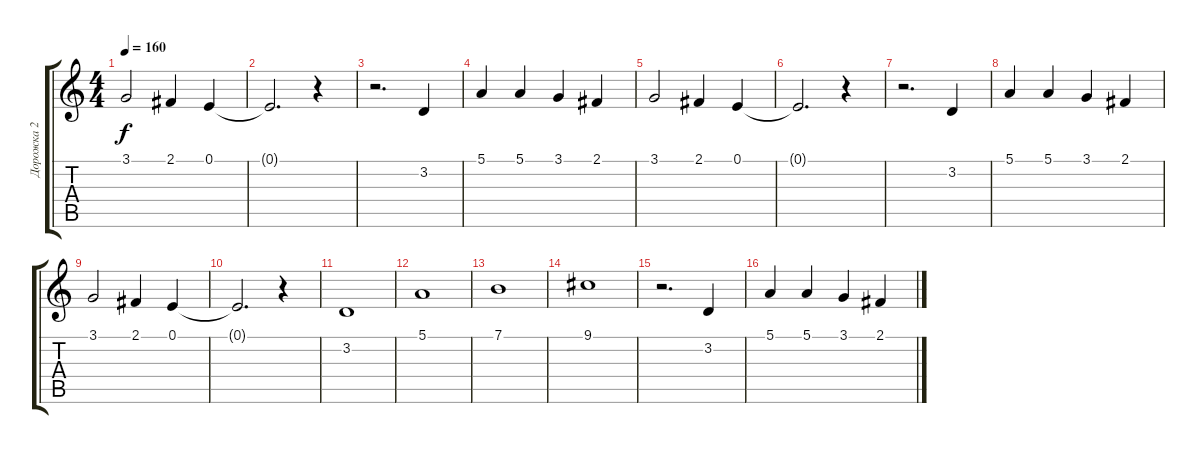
\track ("Дорожка 2" "Дорожка 2") {instrument lead6voice}
\staff {score tabs}
\tuning (E4 B3 G3 D3 A2 E2) {hide}
\ts (4 4)
\tempo 160
\clef g2
\ks c
3.1.2{dy f} 2.1.4 0.1.4 |
0.1{t}.2{d} r.4 |
r.2{d} 3.2.4 |
5.1.4 5.1.4 3.1.4 2.1.4 |
3.1.2 2.1.4 0.1.4 |
0.1{t}.2{d} r.4 |
r.2{d} 3.2.4 |
5.1.4 5.1.4 3.1.4 2.1.4 |
3.1.2 2.1.4 0.1.4 |
0.1{t}.2{d} r.4 |
3.2.1 |
5.1.1 |
7.1.1 |
9.1.1 |
r.2{d} 3.2.4 |
5.1.4 5.1.4 3.1.4 2.1.4
